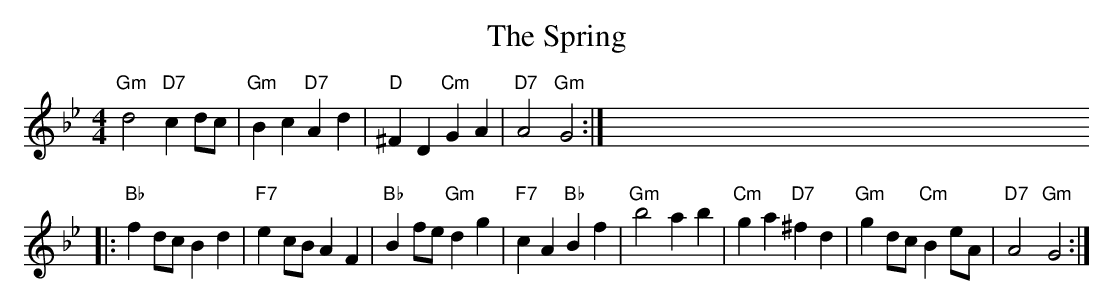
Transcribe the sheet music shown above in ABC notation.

X:1
T:The Spring
M:4/4
L:1/4
K:Gm
"Gm"d2 "D7"c d/c/ | "Gm"B c "D7"A d | "D"^F D "Cm"G A | "D7"A2 "Gm"G2 :|\
 xxxx [] xxxx [] xxxx [] xxxx []
|: "Bb"f d/c/ B d | "F7"e c/B/A F | "Bb"B f/e/ "Gm"d g | "F7"c A "Bb"B f |\
"Gm"b2 a b | "Cm"g a "D7"^f d | "Gm"g d/c/ "Cm"B e/A/ | "D7"A2 "Gm"G2 :|
